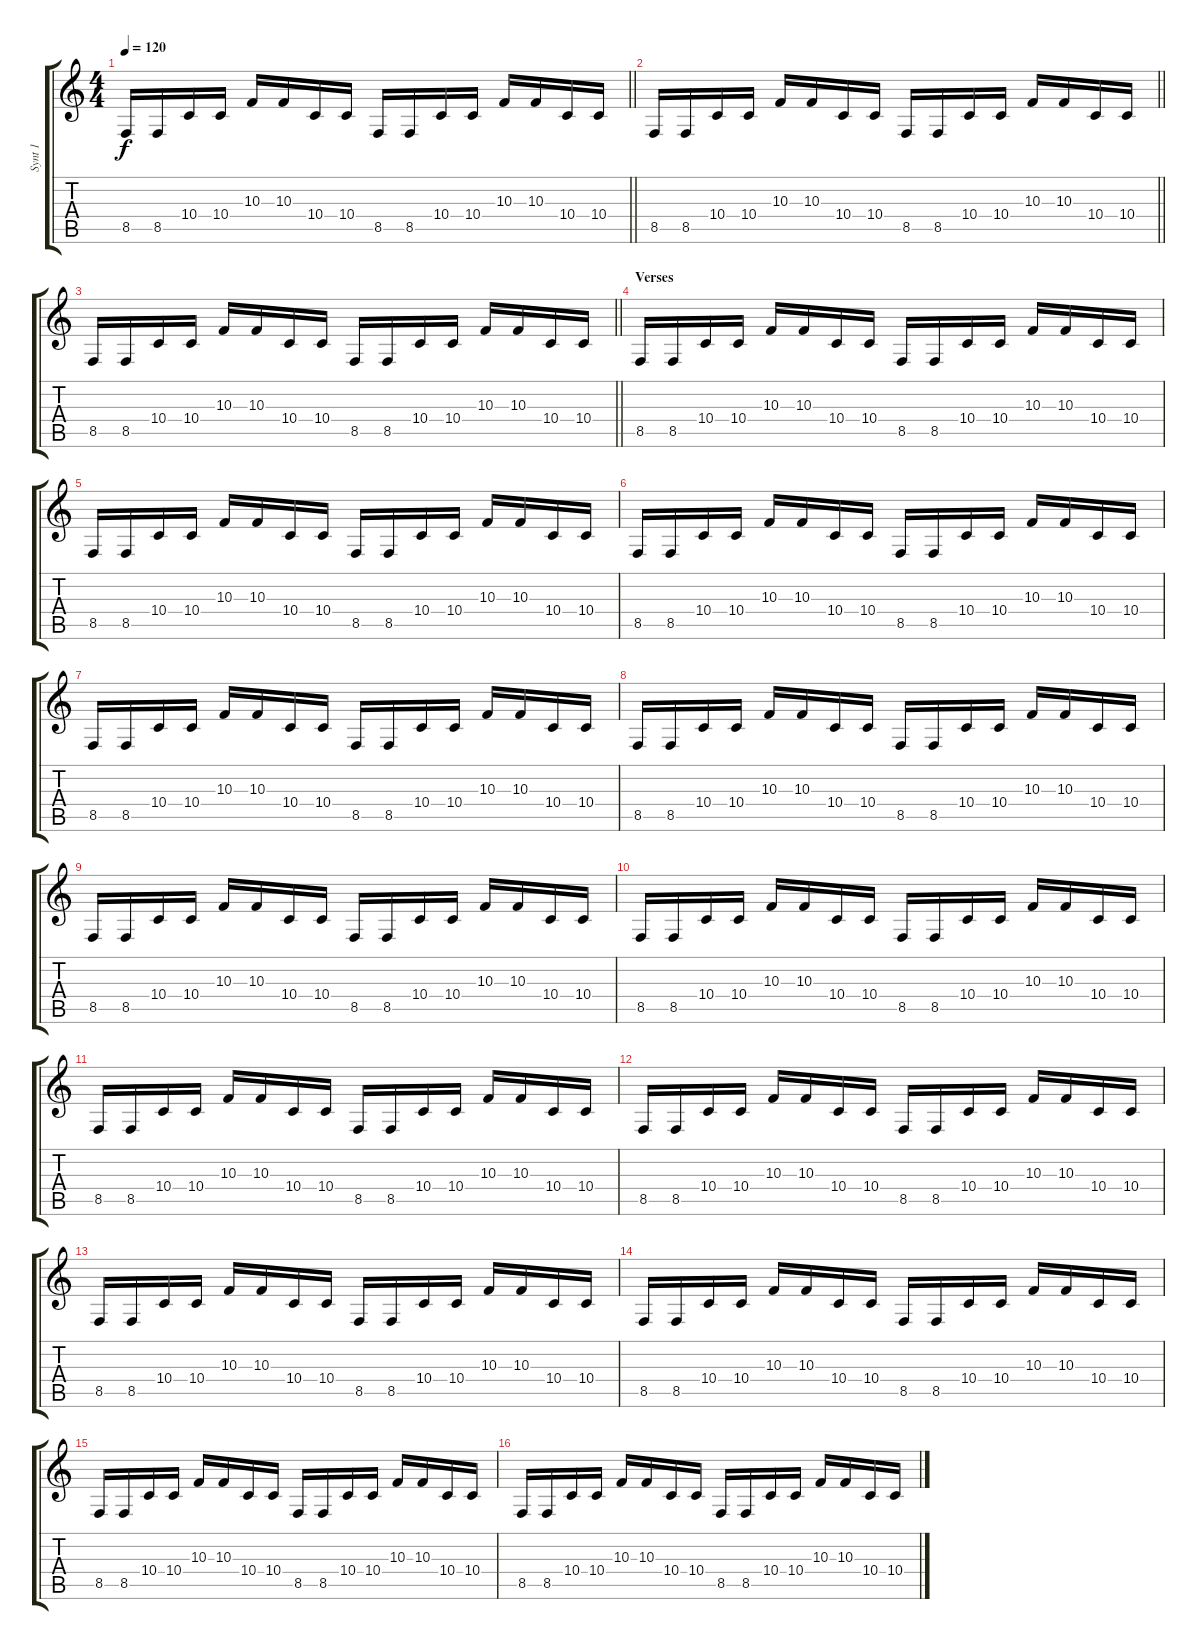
\track ("Synt 1" "Synt 1") {instrument englishhorn}
\staff {score tabs}
\tuning (E4 B3 G3 D3 A2 E2) {hide}
\ts (4 4)
\tempo 120
\clef g2
\barLineRight lightlight
\ks c
8.5.16{dy f} 8.5.16 10.4.16 10.4.16 10.3.16 10.3.16 10.4.16 10.4.16 8.5.16 8.5.16 10.4.16 10.4.16 10.3.16 10.3.16 10.4.16 10.4.16 |
\barLineRight lightlight
8.5.16 8.5.16 10.4.16 10.4.16 10.3.16 10.3.16 10.4.16 10.4.16 8.5.16 8.5.16 10.4.16 10.4.16 10.3.16 10.3.16 10.4.16 10.4.16 |
\barLineRight lightlight
8.5.16 8.5.16 10.4.16 10.4.16 10.3.16 10.3.16 10.4.16 10.4.16 8.5.16 8.5.16 10.4.16 10.4.16 10.3.16 10.3.16 10.4.16 10.4.16 |
\section ("" "Verses")
8.5.16 8.5.16 10.4.16 10.4.16 10.3.16 10.3.16 10.4.16 10.4.16 8.5.16 8.5.16 10.4.16 10.4.16 10.3.16 10.3.16 10.4.16 10.4.16 |
8.5.16 8.5.16 10.4.16 10.4.16 10.3.16 10.3.16 10.4.16 10.4.16 8.5.16 8.5.16 10.4.16 10.4.16 10.3.16 10.3.16 10.4.16 10.4.16 |
8.5.16 8.5.16 10.4.16 10.4.16 10.3.16 10.3.16 10.4.16 10.4.16 8.5.16 8.5.16 10.4.16 10.4.16 10.3.16 10.3.16 10.4.16 10.4.16 |
8.5.16 8.5.16 10.4.16 10.4.16 10.3.16 10.3.16 10.4.16 10.4.16 8.5.16 8.5.16 10.4.16 10.4.16 10.3.16 10.3.16 10.4.16 10.4.16 |
8.5.16 8.5.16 10.4.16 10.4.16 10.3.16 10.3.16 10.4.16 10.4.16 8.5.16 8.5.16 10.4.16 10.4.16 10.3.16 10.3.16 10.4.16 10.4.16 |
8.5.16 8.5.16 10.4.16 10.4.16 10.3.16 10.3.16 10.4.16 10.4.16 8.5.16 8.5.16 10.4.16 10.4.16 10.3.16 10.3.16 10.4.16 10.4.16 |
8.5.16 8.5.16 10.4.16 10.4.16 10.3.16 10.3.16 10.4.16 10.4.16 8.5.16 8.5.16 10.4.16 10.4.16 10.3.16 10.3.16 10.4.16 10.4.16 |
8.5.16 8.5.16 10.4.16 10.4.16 10.3.16 10.3.16 10.4.16 10.4.16 8.5.16 8.5.16 10.4.16 10.4.16 10.3.16 10.3.16 10.4.16 10.4.16 |
8.5.16 8.5.16 10.4.16 10.4.16 10.3.16 10.3.16 10.4.16 10.4.16 8.5.16 8.5.16 10.4.16 10.4.16 10.3.16 10.3.16 10.4.16 10.4.16 |
8.5.16 8.5.16 10.4.16 10.4.16 10.3.16 10.3.16 10.4.16 10.4.16 8.5.16 8.5.16 10.4.16 10.4.16 10.3.16 10.3.16 10.4.16 10.4.16 |
8.5.16 8.5.16 10.4.16 10.4.16 10.3.16 10.3.16 10.4.16 10.4.16 8.5.16 8.5.16 10.4.16 10.4.16 10.3.16 10.3.16 10.4.16 10.4.16 |
8.5.16 8.5.16 10.4.16 10.4.16 10.3.16 10.3.16 10.4.16 10.4.16 8.5.16 8.5.16 10.4.16 10.4.16 10.3.16 10.3.16 10.4.16 10.4.16 |
8.5.16 8.5.16 10.4.16 10.4.16 10.3.16 10.3.16 10.4.16 10.4.16 8.5.16 8.5.16 10.4.16 10.4.16 10.3.16 10.3.16 10.4.16 10.4.16
